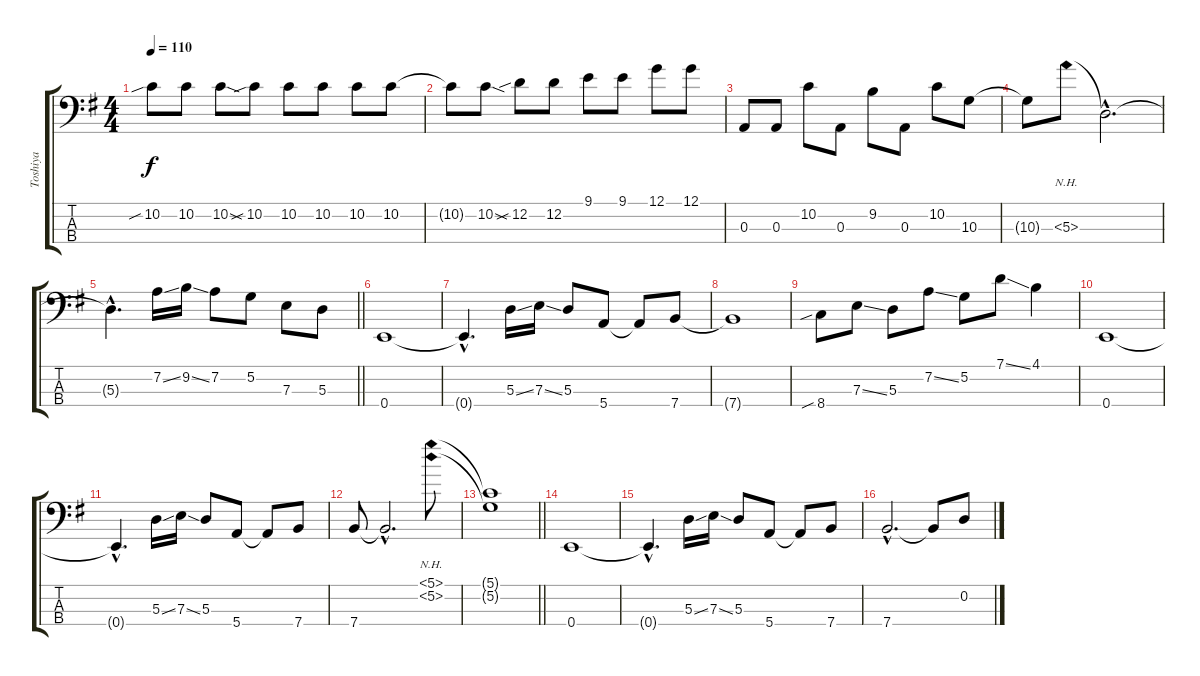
\track ("Toshiya" "Toshiya") {instrument electricbasspick}
\staff {score tabs}
\tuning (G2 D2 A1 E1) {hide}
\ts (4 4)
\tempo 110
\clef f4
\ks g
10.2{sib}.8{dy f} 10.2.8 10.2{sod}.8 10.2{sib}.8 10.2.8 10.2.8 10.2.8 10.2.8 |
10.2{t}.8 10.2{sod}.8 12.2{sib}.8 12.2.8 9.1.8 9.1.8 12.1.8 12.1.8 |
0.3.8 0.3.8 10.2.8 0.3.8 9.2.8 0.3.8 10.2.8 10.3.8 |
10.3{t}.8 5.3{nh}.8 5.3{hac t}.2{d} |
\barLineRight lightlight
5.3{hac t}.4{d} 7.2{ss}.16 9.2{ss}.16 7.2.8 5.2.8 7.3.8 5.3.8 |
0.4.1 |
0.4{hac t}.4{d} 5.3{ss}.16 7.3{ss}.16 5.3.8 5.4.8 5.4{t}.8 7.4.8 |
7.4{t}.1 |
8.4{sib}.8 7.3{ss}.8 5.3.8 7.2{ss}.8 5.2.8 7.1{ss}.8 4.1.4 |
0.4.1 |
0.4{hac t}.4{d} 5.3{ss}.16 7.3{ss}.16 5.3.8 5.4.8 5.4{t}.8 7.4.8 |
7.4.8 7.4{hac t}.2{d} (5.1{nh} 5.2{nh}).8 |
\barLineRight lightlight
(5.1{t} 5.2{t}).1 |
0.4.1 |
0.4{hac t}.4{d} 5.3{ss}.16 7.3{ss}.16 5.3.8 5.4.8 5.4{t}.8 7.4.8 |
7.4{hac}.2{d} 7.4{t}.8 0.2.8
